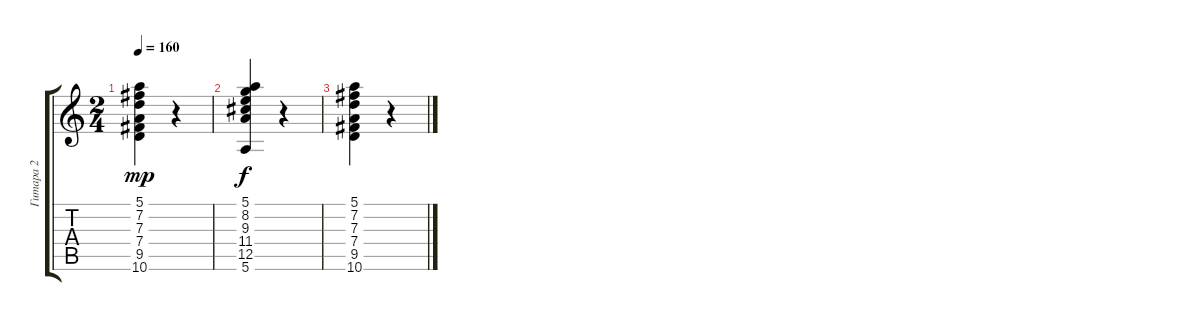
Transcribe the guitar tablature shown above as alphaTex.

\track ("Гитара 2" "Гитара 2") {instrument acousticguitarnylon}
\staff {score tabs}
\tuning (E4 B3 G3 D3 A2 E2) {hide}
\ts (2 4)
\tempo 160
\clef g2
\ks c
(5.1 7.2 7.3 7.4 9.5 10.6).4{dy mp} r.4 |
(5.1 8.2 9.3 11.4 12.5 5.6).4{dy f} r.4 |
(5.1 7.2 7.3 7.4 9.5 10.6).4 r.4
